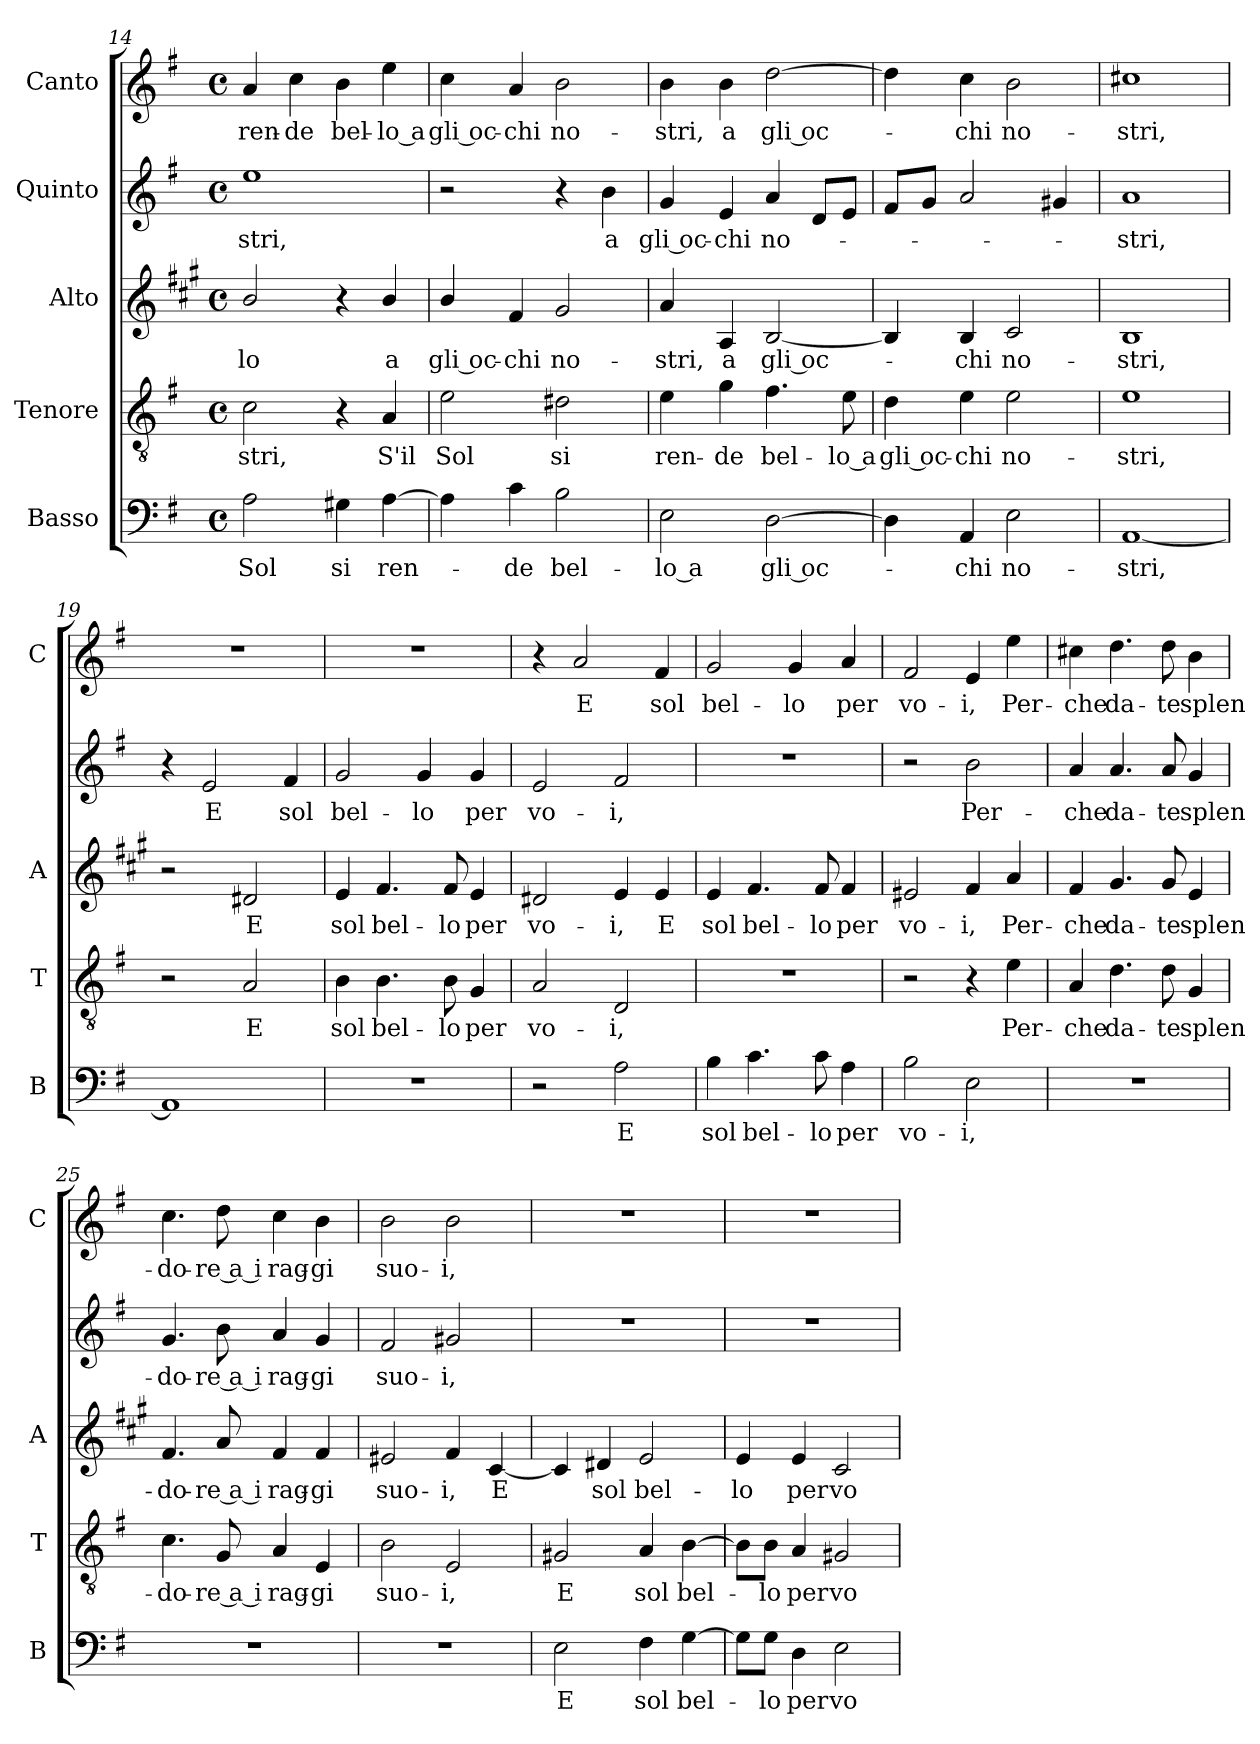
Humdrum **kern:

**kern	**text	**kern	**text	**kern	**text	**kern	**text	**kern	**text
*part5	*part5	*part4	*part4	*part3	*part3	*part2	*part2	*part1	*part1
*staff5	*staff5	*staff4	*staff4	*staff3	*staff3	*staff2	*staff2	*staff1	*staff1
*I"Basso	*	*I"Tenore	*	*I"Alto	*	*I"Quinto	*	*I"Canto	*
*I'B	*	*I'T	*	*I'A	*	*	*	*I'C	*
!!LO:LB:g=z
*clefF4	*	*clefGv2	*	*clefG2	*	*clefG2	*	*clefG2	*
*	*	*	*	*ITrd1c2	*	*	*	*	*
*k[f#]	*	*k[f#]	*	*k[f#]	*	*k[f#]	*	*k[f#]	*
*G:	*	*G:	*	*G:	*	*G:	*	*G:	*
*M4/4	*	*M4/4	*	*M4/4	*	*M4/4	*	*M4/4	*
*met(c)	*	*met(c)	*	*met(c)	*	*met(c)	*	*met(c)	*
=14	=14	=14	=14	=14	=14	=14	=14	=14	=14
!	!LO:LY:b	!	!LO:LY:b	!	!LO:LY:b	!	!LO:LY:b	!	!LO:LY:b
2A\	Sol	2c\	-stri,	2a/	-lo	1ee	-stri,	4a/	ren-
!	!	!	!	!	!	!	!	!	!LO:LY:b
.	.	.	.	.	.	.	.	4cc\	-de
!	!LO:LY:b	!	!	!	!	!	!	!	!LO:LY:b
4G#X\	si	4r	.	4r	.	.	.	4b\	bel-
!	!LO:LY:b	!	!LO:LY:b	!	!LO:LY:b	!	!	!	!LO:LY:b
[4A\	ren-	4A/	S'il	4a/	a	.	.	4ee\	-lo a
=15	=15	=15	=15	=15	=15	=15	=15	=15	=15
!	!	!	!LO:LY:b	!	!LO:LY:b	!	!	!	!LO:LY:b
4A\]	.	2e\	Sol	4a/	gli oc-	2r	.	4cc\	gli oc-
!	!LO:LY:b	!	!	!	!LO:LY:b	!	!	!	!LO:LY:b
4c\	-de	.	.	4e/	-chi	.	.	4a/	-chi
!	!LO:LY:b	!	!LO:LY:b	!	!LO:LY:b	!	!	!	!LO:LY:b
2B\	bel-	2d#X\	si	2f#/	no-	4r	.	2b\	no-
!	!	!	!	!	!	!	!LO:LY:b	!	!
.	.	.	.	.	.	4b\	a	.	.
=16	=16	=16	=16	=16	=16	=16	=16	=16	=16
!	!LO:LY:b	!	!LO:LY:b	!	!LO:LY:b	!	!LO:LY:b	!	!LO:LY:b
2E\	-lo a	4e\	ren-	4g/	-stri,	4g/	gli oc-	4b\	-stri,
!	!	!	!LO:LY:b	!	!LO:LY:b	!	!LO:LY:b	!	!LO:LY:b
.	.	4g\	-de	4G/	a	4e/	-chi	4b\	a
!	!LO:LY:b	!	!LO:LY:b	!	!LO:LY:b	!	!LO:LY:b	!	!LO:LY:b
[2D\	gli oc-	4.f#\	bel-	[2A/	gli oc-	4a/	no-	[2dd\	gli oc-
.	.	.	.	.	.	8d/L	.	.	.
!	!	!	!LO:LY:b	!	!	!	!	!	!
.	.	8e\	-lo a	.	.	8e/J	.	.	.
=17	=17	=17	=17	=17	=17	=17	=17	=17	=17
!	!	!	!LO:LY:b	!	!	!	!	!	!
4D\]	.	4d\	gli oc-	4A/]	.	8f#/L	.	4dd\]	.
.	.	.	.	.	.	8g/J	.	.	.
!	!LO:LY:b	!	!LO:LY:b	!	!LO:LY:b	!	!	!	!LO:LY:b
4AA/	-chi	4e\	-chi	4A/	-chi	2a/	.	4cc\	-chi
!	!LO:LY:b	!	!LO:LY:b	!	!LO:LY:b	!	!	!	!LO:LY:b
2E\	no-	2e\	no-	2B/	no-	.	.	2b\	no-
.	.	.	.	.	.	4g#X/	.	.	.
=18	=18	=18	=18	=18	=18	=18	=18	=18	=18
!	!LO:LY:b	!	!LO:LY:b	!	!LO:LY:b	!	!LO:LY:b	!	!LO:LY:b
[1AA	-stri,	1e	-stri,	1A	-stri,	1a	-stri,	1cc#X	-stri,
=19	=19	=19	=19	=19	=19	=19	=19	=19	=19
1AA]	.	2r	.	2r	.	4r	.	1r	.
!	!	!	!	!	!	!	!LO:LY:b	!	!
.	.	.	.	.	.	2e/	E	.	.
!	!	!	!LO:LY:b	!	!LO:LY:b	!	!	!	!
.	.	2A/	E	2c#X/	E	.	.	.	.
!	!	!	!	!	!	!	!LO:LY:b	!	!
.	.	.	.	.	.	4f#/	sol	.	.
=20	=20	=20	=20	=20	=20	=20	=20	=20	=20
!	!	!	!LO:LY:b	!	!LO:LY:b	!	!LO:LY:b	!	!
1r	.	4B\	sol	4d/	sol	2g/	bel-	1r	.
!	!	!	!LO:LY:b	!	!LO:LY:b	!	!	!	!
.	.	4.B\	bel-	4.e/	bel-	.	.	.	.
!	!	!	!	!	!	!	!LO:LY:b	!	!
.	.	.	.	.	.	4g/	-lo	.	.
!	!	!	!LO:LY:b	!	!LO:LY:b	!	!	!	!
.	.	8B\	-lo	8e/	-lo	.	.	.	.
!	!	!	!LO:LY:b	!	!LO:LY:b	!	!LO:LY:b	!	!
.	.	4G/	per	4d/	per	4g/	per	.	.
!!LO:PB:g=z
=21	=21	=21	=21	=21	=21	=21	=21	=21	=21
!	!	!	!LO:LY:b	!	!LO:LY:b	!	!LO:LY:b	!	!
2r	.	2A/	vo-	2c#X/	vo-	2e/	vo-	4r	.
!	!	!	!	!	!	!	!	!	!LO:LY:b
.	.	.	.	.	.	.	.	2a/	E
!	!LO:LY:b	!	!LO:LY:b	!	!LO:LY:b	!	!LO:LY:b	!	!
2A\	E	2D/	-i,	4d/	-i,	2f#/	-i,	.	.
!	!	!	!	!	!LO:LY:b	!	!	!	!LO:LY:b
.	.	.	.	4d/	E	.	.	4f#/	sol
=22	=22	=22	=22	=22	=22	=22	=22	=22	=22
!	!LO:LY:b	!	!	!	!LO:LY:b	!	!	!	!LO:LY:b
4B\	sol	1r	.	4d/	sol	1r	.	2g/	bel-
!	!LO:LY:b	!	!	!	!LO:LY:b	!	!	!	!
4.c\	bel-	.	.	4.e/	bel-	.	.	.	.
!	!	!	!	!	!	!	!	!	!LO:LY:b
.	.	.	.	.	.	.	.	4g/	-lo
!	!LO:LY:b	!	!	!	!LO:LY:b	!	!	!	!
8c\	-lo	.	.	8e/	-lo	.	.	.	.
!	!LO:LY:b	!	!	!	!LO:LY:b	!	!	!	!LO:LY:b
4A\	per	.	.	4e/	per	.	.	4a/	per
=23	=23	=23	=23	=23	=23	=23	=23	=23	=23
!	!LO:LY:b	!	!	!	!LO:LY:b	!	!	!	!LO:LY:b
2B\	vo-	2r	.	2d#X/	vo-	2r	.	2f#/	vo-
!	!LO:LY:b	!	!	!	!LO:LY:b	!	!LO:LY:b	!	!LO:LY:b
2E\	-i,	4r	.	4e/	-i,	2b\	Per-	4e/	-i,
!	!	!	!LO:LY:b	!	!LO:LY:b	!	!	!	!LO:LY:b
.	.	4e\	Per-	4g/	Per-	.	.	4ee\	Per-
=24	=24	=24	=24	=24	=24	=24	=24	=24	=24
!	!	!	!LO:LY:b	!	!LO:LY:b	!	!LO:LY:b	!	!LO:LY:b
1r	.	4A/	-che	4e/	-che	4a/	-che	4cc#X\	-che
!	!	!	!LO:LY:b	!	!LO:LY:b	!	!LO:LY:b	!	!LO:LY:b
.	.	4.d\	da-	4.f#/	da-	4.a/	da-	4.dd\	da-
!	!	!	!LO:LY:b	!	!LO:LY:b	!	!LO:LY:b	!	!LO:LY:b
.	.	8d\	-te	8f#/	-te	8a/	-te	8dd\	-te
!	!	!	!LO:LY:b	!	!LO:LY:b	!	!LO:LY:b	!	!LO:LY:b
.	.	4G/	splen-	4d/	splen-	4g/	splen-	4b\	splen-
=25	=25	=25	=25	=25	=25	=25	=25	=25	=25
!	!	!	!LO:LY:b	!	!LO:LY:b	!	!LO:LY:b	!	!LO:LY:b
1r	.	4.c\	-do-	4.e/	-do-	4.g/	-do-	4.cc\	-do-
!	!	!	!LO:LY:b	!	!LO:LY:b	!	!LO:LY:b	!	!LO:LY:b
.	.	8G/	-re a i	8g/	-re a i	8b\	-re a i	8dd\	-re a i
!	!	!	!LO:LY:b	!	!LO:LY:b	!	!LO:LY:b	!	!LO:LY:b
.	.	4A/	rag-	4e/	rag-	4a/	rag-	4cc\	rag-
!	!	!	!LO:LY:b	!	!LO:LY:b	!	!LO:LY:b	!	!LO:LY:b
.	.	4E/	-gi	4e/	-gi	4g/	-gi	4b\	-gi
=26	=26	=26	=26	=26	=26	=26	=26	=26	=26
!	!	!	!LO:LY:b	!	!LO:LY:b	!	!LO:LY:b	!	!LO:LY:b
1r	.	2B\	suo-	2d#X/	suo-	2f#/	suo-	2b\	suo-
!	!	!	!LO:LY:b	!	!LO:LY:b	!	!LO:LY:b	!	!LO:LY:b
.	.	2E/	-i,	4e/	-i,	2g#X/	-i,	2b\	-i,
!	!	!	!	!	!LO:LY:b	!	!	!	!
.	.	.	.	[4B/	E	.	.	.	.
=27	=27	=27	=27	=27	=27	=27	=27	=27	=27
!	!LO:LY:b	!	!LO:LY:b	!	!	!	!	!	!
2E\	E	2G#X/	E	4B/]	.	1r	.	1r	.
!	!	!	!	!	!LO:LY:b	!	!	!	!
.	.	.	.	4c#X/	sol	.	.	.	.
!	!LO:LY:b	!	!LO:LY:b	!	!LO:LY:b	!	!	!	!
4F#\	sol	4A/	sol	2d/	bel-	.	.	.	.
!	!LO:LY:b	!	!LO:LY:b	!	!	!	!	!	!
[4G\	bel-	[4B\	bel-	.	.	.	.	.	.
!!LO:LB:g=z
=28	=28	=28	=28	=28	=28	=28	=28	=28	=28
!	!	!	!	!	!LO:LY:b	!	!	!	!
8G\L]	.	8B\L]	.	4d/	-lo	1r	.	1r	.
!	!LO:LY:b	!	!LO:LY:b	!	!	!	!	!	!
8G\J	-lo	8B\J	-lo	.	.	.	.	.	.
!	!LO:LY:b	!	!LO:LY:b	!	!LO:LY:b	!	!	!	!
4D\	per	4A/	per	4d/	per	.	.	.	.
!	!LO:LY:b	!	!LO:LY:b	!	!LO:LY:b	!	!	!	!
2E\	vo-	2G#X/	vo-	2B/	vo-	.	.	.	.
=	=	=	=	=	=	=	=	=	=
*-	*-	*-	*-	*-	*-	*-	*-	*-	*-
